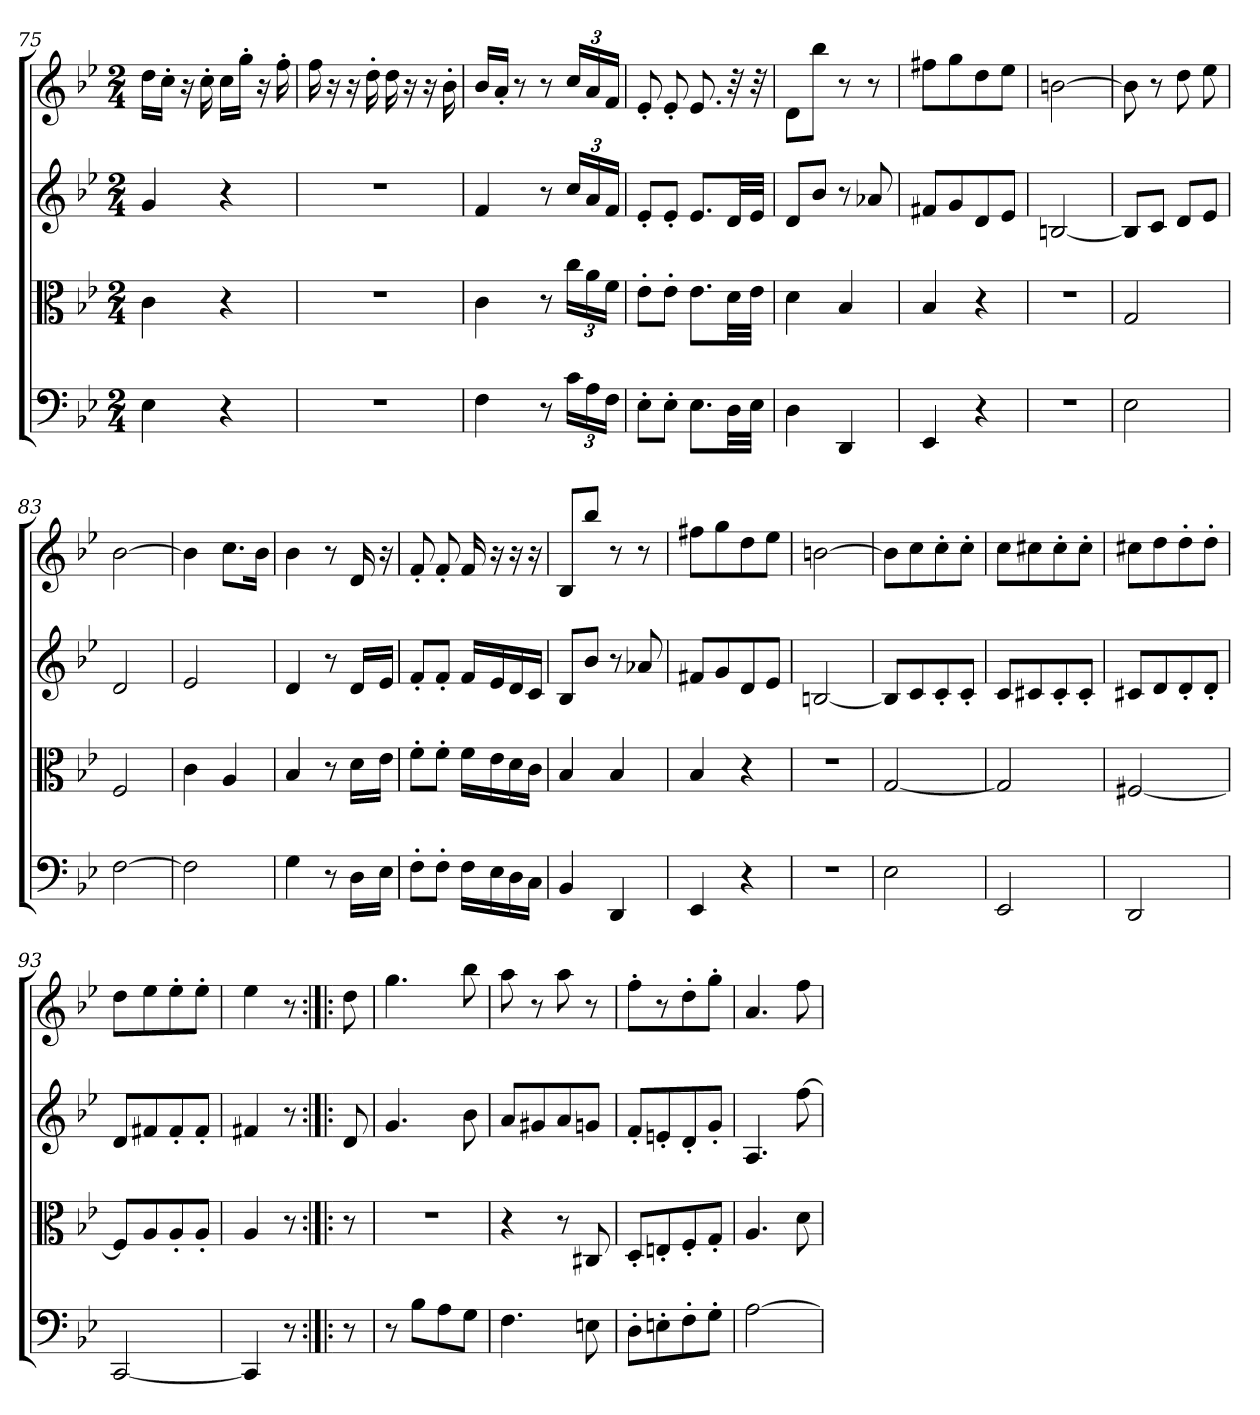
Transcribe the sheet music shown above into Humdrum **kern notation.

**kern	**kern	**kern	**kern
*part4	*part3	*part2	*part1
*staff4	*staff3	*staff2	*staff1
*clefF4	*clefC3	*clefG2	*clefG2
*k[b-e-]	*k[b-e-]	*k[b-e-]	*k[b-e-]
*g:	*g:	*g:	*g:
*M2/4	*M2/4	*M2/4	*M2/4
=75	=75	=75	=75
4E-\	4c\	4g/	16dd\LL
.	.	.	16cc'\JJ
.	.	.	16r
.	.	.	16cc'\
4r	4r	4r	16cc\LL
.	.	.	16gg'\JJ
.	.	.	16r
.	.	.	16ff'\
=76	=76	=76	=76
2r	2r	2r	16ff\
.	.	.	16r
.	.	.	16r
.	.	.	16dd'\
.	.	.	16dd\
.	.	.	16r
.	.	.	16r
.	.	.	16b-'\
=77	=77	=77	=77
4F\	4c\	4f/	16b-/LL
.	.	.	16a'/JJ
.	.	.	8r
8r	8r	8r	8r
24c\LL	24cc\LL	24cc/LL	24cc/LL
24A\	24a\	24a/	24a/
24F\JJ	24f\JJ	24f/JJ	24f/JJ
=78	=78	=78	=78
8E-'\L	8e-'\L	8e-'/L	8e-'/
8E-'\J	8e-'\J	8e-'/J	8e-'/
8.E-\L	8.e-\L	8.e-/L	8.e-/
32D\LL	32d\LL	32d/LL	32r
32E-\JJJ	32e-\JJJ	32e-/JJJ	32r
=79	=79	=79	=79
4D\	4d\	8d/L	8d\L
.	.	8b-/J	8bb-\J
4DD/	4B-/	8r	8r
.	.	8a-X/	8r
=80	=80	=80	=80
4EE-/	4B-/	8f#X/L	8ff#X\L
.	.	8g/	8gg\
4r	4r	8d/	8dd\
.	.	8e-/J	8ee-\J
=81	=81	=81	=81
2r	2r	[2Bn/	[2bn\
=82	=82	=82	=82
2E-\	2G/	8B/L]	8b\]
.	.	8c/J	8r
.	.	8d/L	8dd\
.	.	8e-/J	8ee-\
=83	=83	=83	=83
[2F\	2F/	2d/	[2b-\
=84	=84	=84	=84
2F\]	4c\	2e-/	4b-\]
.	4A/	.	8.cc\L
.	.	.	16b-\Jk
=85	=85	=85	=85
4G\	4B-/	4d/	4b-\
8r	8r	8r	8r
16D\LL	16d\LL	16d/LL	16d/
16E-\JJ	16e-\JJ	16e-/JJ	16r
=86	=86	=86	=86
8F'\L	8f'\L	8f'/L	8f'/
8F'\J	8f'\J	8f'/J	8f'/
16F\LL	16f\LL	16f/LL	16f/
16E-\	16e-\	16e-/	16r
16D\	16d\	16d/	16r
16C\JJ	16c\JJ	16c/JJ	16r
=87	=87	=87	=87
4BB-/	4B-/	8B-/L	8B-/L
.	.	8b-/J	8bb-/J
4DD/	4B-/	8r	8r
.	.	8a-X/	8r
=88	=88	=88	=88
4EE-/	4B-/	8f#X/L	8ff#X\L
.	.	8g/	8gg\
4r	4r	8d/	8dd\
.	.	8e-/J	8ee-\J
=89	=89	=89	=89
2r	2r	[2Bn/	[2bn\
=90	=90	=90	=90
2E-\	[2G/	8B/L]	8b\L]
.	.	8c/	8cc\
.	.	8c'/	8cc'\
.	.	8c'/J	8cc'\J
=91	=91	=91	=91
2EE-/	2G/]	8c/L	8cc\L
.	.	8c#X/	8cc#X\
.	.	8c#'/	8cc#'\
.	.	8c#'/J	8cc#'\J
=92	=92	=92	=92
2DD/	[2F#X/	8c#X/L	8cc#X\L
.	.	8d/	8dd\
.	.	8d'/	8dd'\
.	.	8d'/J	8dd'\J
=93	=93	=93	=93
[2CC/	8F#/L]	8d/L	8dd\L
.	8A/	8f#X/	8ee-\
.	8A'/	8f#'/	8ee-'\
.	8A'/J	8f#'/J	8ee-'\J
=94	=94	=94	=94
4CC/]	4A/	4f#X/	4ee-\
8r	8r	8r	8r
=:|!|:	=:|!|:	=:|!|:	=:|!|:
8r	8r	8d/	8dd\
=95	=95	=95	=95
8r	2r	4.g/	4.gg\
8B-\L	.	.	.
8A\	.	.	.
8G\J	.	8b-\	8bb-\
=96	=96	=96	=96
4.F\	4r	8a/L	8aa\
.	.	8g#X/	8r
.	8r	8a/	8aa\
8En\	8C#X/	8gn/J	8r
=97	=97	=97	=97
8D'\L	8D'/L	8f'/L	8ff'\L
8En'\	8En'/	8en'/	8r
8F'\	8F'/	8d'/	8dd'\
8G'\J	8G'/J	8g'/J	8gg'\J
=98	=98	=98	=98
[2A\	4.A/	4.A/	4.a/
.	8d\	[8ff\	8ff\
=	=	=	=
*-	*-	*-	*-
